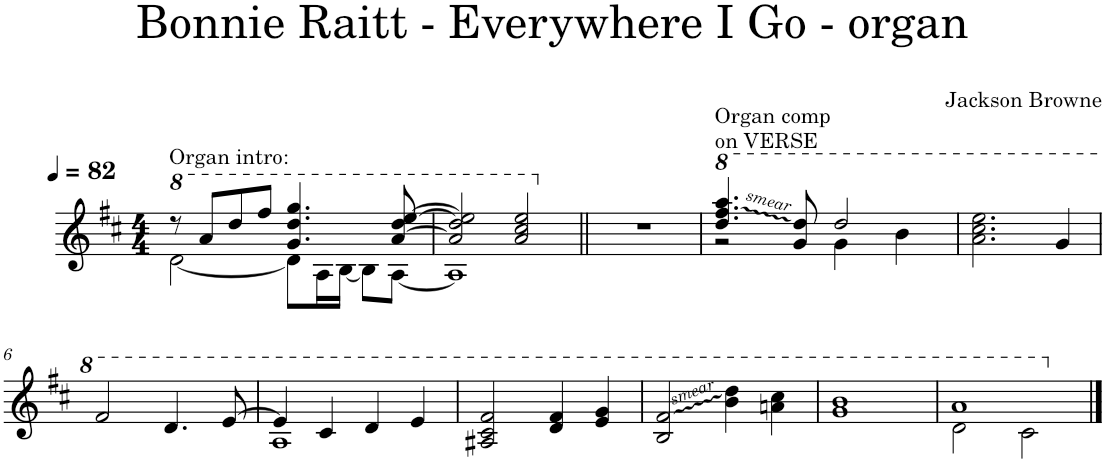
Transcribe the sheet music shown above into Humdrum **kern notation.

**kern
*part1
*staff1
*I"Hammond Organ
*I'Hm. Org.
*clefG2
*k[f#c#]
*M4/4
*MM82
*8va
=1
*^
!LO:TX:a:t=Organ intro&colon;	!
8r	[2dd\
8aa/L	.
8ddd/	.
8fff#/J	.
4.gg/ 4.ddd/ 4.ggg/	8dd\L]
.	16a\L
.	[16b\JJ
.	8b\L]
[8aa/ [8ddd/ [8eee/	[8a\J
=2	=2
2aa/] 2ddd/] 2eee/]	1a]
2aa/ 2ccc#/ 2eee/	.
*v	*v
=3||
*X8va
1r
=4
*8va
*^
!LO:TX:a:t=Organ comp	!
!LO:TX:a:t=on VERSE	!
4.ddd/ 4.fff#/ 4.aaa/	2r
8gg/ 8ddd/	.
2ddd/	4gg\
.	4bb\
*v	*v
=5
2.aa\ 2.ccc#\ 2.eee\
4gg/
!!LO:LB:g=z
=6
2ff#/
4.dd/
[8ee/
=7
*^
4ee/]	1a
4cc#/	.
4dd/	.
4ee/	.
*v	*v
=8
2a#X/ 2cc#/ 2ff#/
4dd/ 4ff#/
4ee/ 4gg/
=9
2b/ 2ff#/
4bb\ 4ddd\
4aan\ 4ccc#\
=10
1gg 1bb
=11
*^
1aa	2dd\
.	2cc#\
*X8va	*
*v	*v
==
*-
